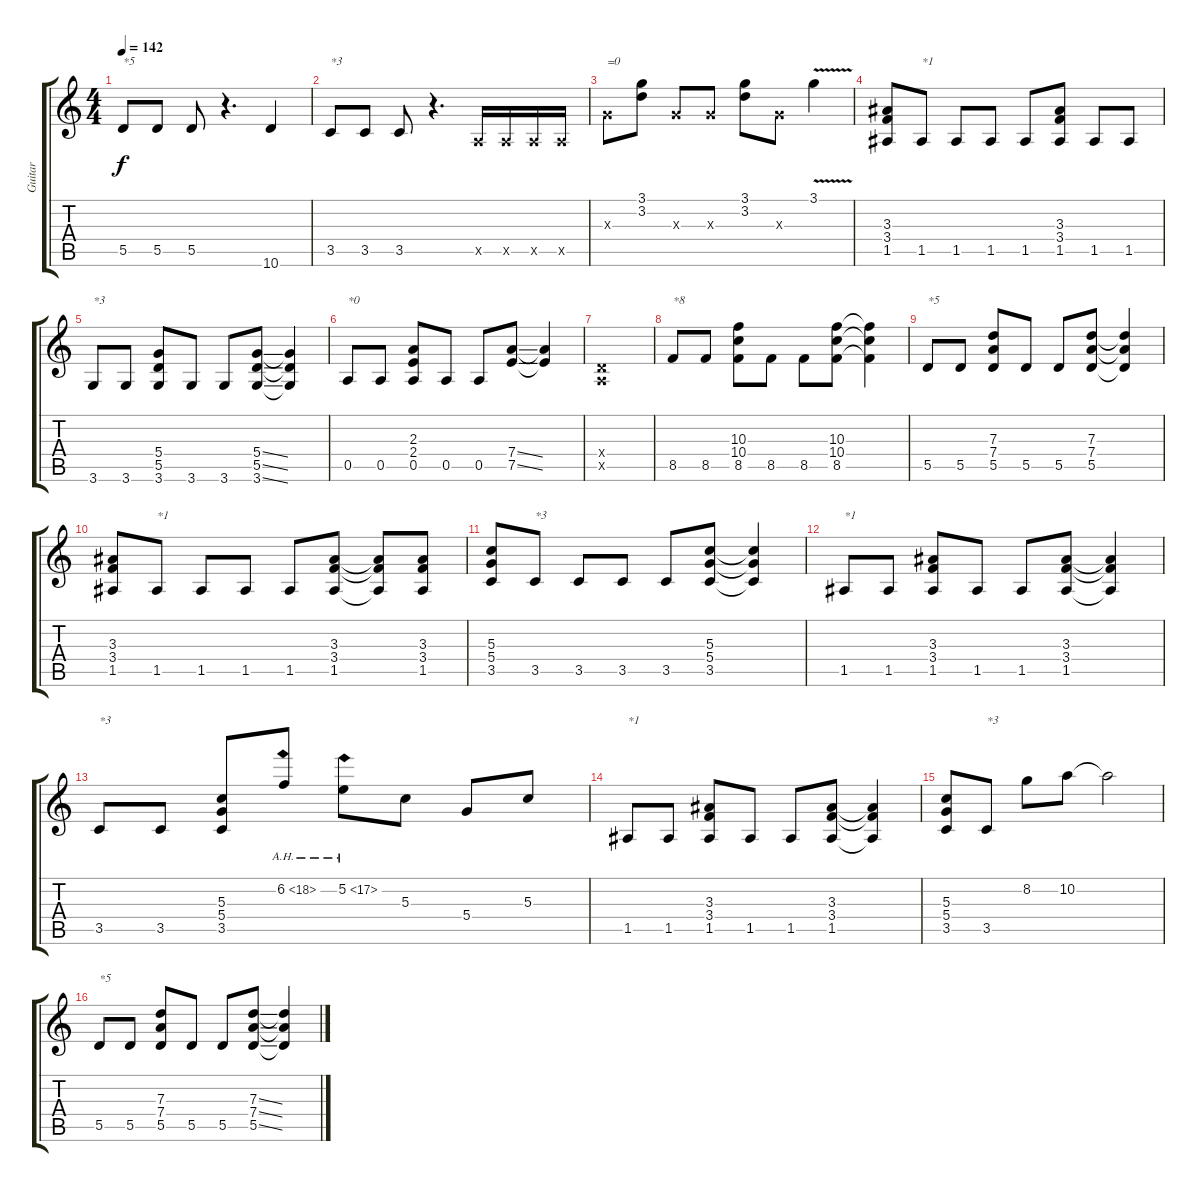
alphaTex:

\track ("Guitar" "Guitar") {instrument distortionguitar}
\staff {score tabs}
\tuning (E4 B3 G3 D3 A2 E2) {hide}
\ts (4 4)
\tempo 142
\clef g2
\ks c
5.5.8{txt "*5" dy f} 5.5.8 5.5.8 r.4{d} 10.6.4 |
3.5.8{txt "*3"} 3.5.8 3.5.8 r.4{d} 0.5{x}.16 0.5{x}.16 0.5{x}.16 0.5{x}.16 |
0.3{x}.8{txt "=0"} (3.1 3.2).8 0.3{x}.8 0.3{x}.8 (3.1 3.2).8 0.3{x}.8 3.1{v}.4 |
(3.3 3.4 1.5).8 1.5.8{txt "*1"} 1.5.8 1.5.8 1.5.8 (3.3 3.4 1.5).8 1.5.8 1.5.8 |
3.6.8{txt "*3"} 3.6.8 (5.4 5.5 3.6).8 3.6.8 3.6.8 (5.4{ss} 5.5{ss} 3.6{ss}).8 (5.4{t} 5.5{t} 3.6{t}).4 |
0.5.8{txt "*0"} 0.5.8 (2.3 2.4 0.5).8 0.5.8 0.5.8 (7.4{ss} 7.5{ss}).8 (7.4{t} 7.5{t}).4 |
(0.4{x} 0.5{x}).1 |
8.5.8{txt "*8"} 8.5.8 (10.3 10.4 8.5).8 8.5.8 8.5.8 (10.3 10.4 8.5).8 (10.3{t} 10.4{t} 8.5{t}).4 |
5.5.8{txt "*5"} 5.5.8 (7.3 7.4 5.5).8 5.5.8 5.5.8 (7.3 7.4 5.5).8 (7.3{t} 7.4{t} 5.5{t}).4 |
(3.3 3.4 1.5).8 1.5.8{txt "*1"} 1.5.8 1.5.8 1.5.8 (3.3 3.4 1.5).8 (3.3{t} 3.4{t} 1.5{t}).8 (3.3 3.4 1.5).8 |
(5.3 5.4 3.5).8 3.5.8{txt "*3"} 3.5.8 3.5.8 3.5.8 (5.3 5.4 3.5).8 (5.3{t} 5.4{t} 3.5{t}).4 |
1.5.8{txt "*1"} 1.5.8 (3.3 3.4 1.5).8 1.5.8 1.5.8 (3.3 3.4 1.5).8 (3.3{t} 3.4{t} 1.5{t}).4 |
3.5.8{txt "*3"} 3.5.8 (5.3 5.4 3.5).8 6.2{ah 12}.8 5.2{ah 12}.8 5.3.8 5.4.8 5.3.8 |
1.5.8{txt "*1"} 1.5.8 (3.3 3.4 1.5).8 1.5.8 1.5.8 (3.3 3.4 1.5).8 (3.3{t} 3.4{t} 1.5{t}).4 |
(5.3 5.4 3.5).8 3.5.8{txt "*3"} 8.2.8 10.2.8{txt ""} 10.2{t}.2 |
5.5.8{txt "*5"} 5.5.8 (7.3 7.4 5.5).8 5.5.8 5.5.8 (7.3{ss} 7.4{ss} 5.5{ss}).8 (7.3{t} 7.4{t} 5.5{t}).4
